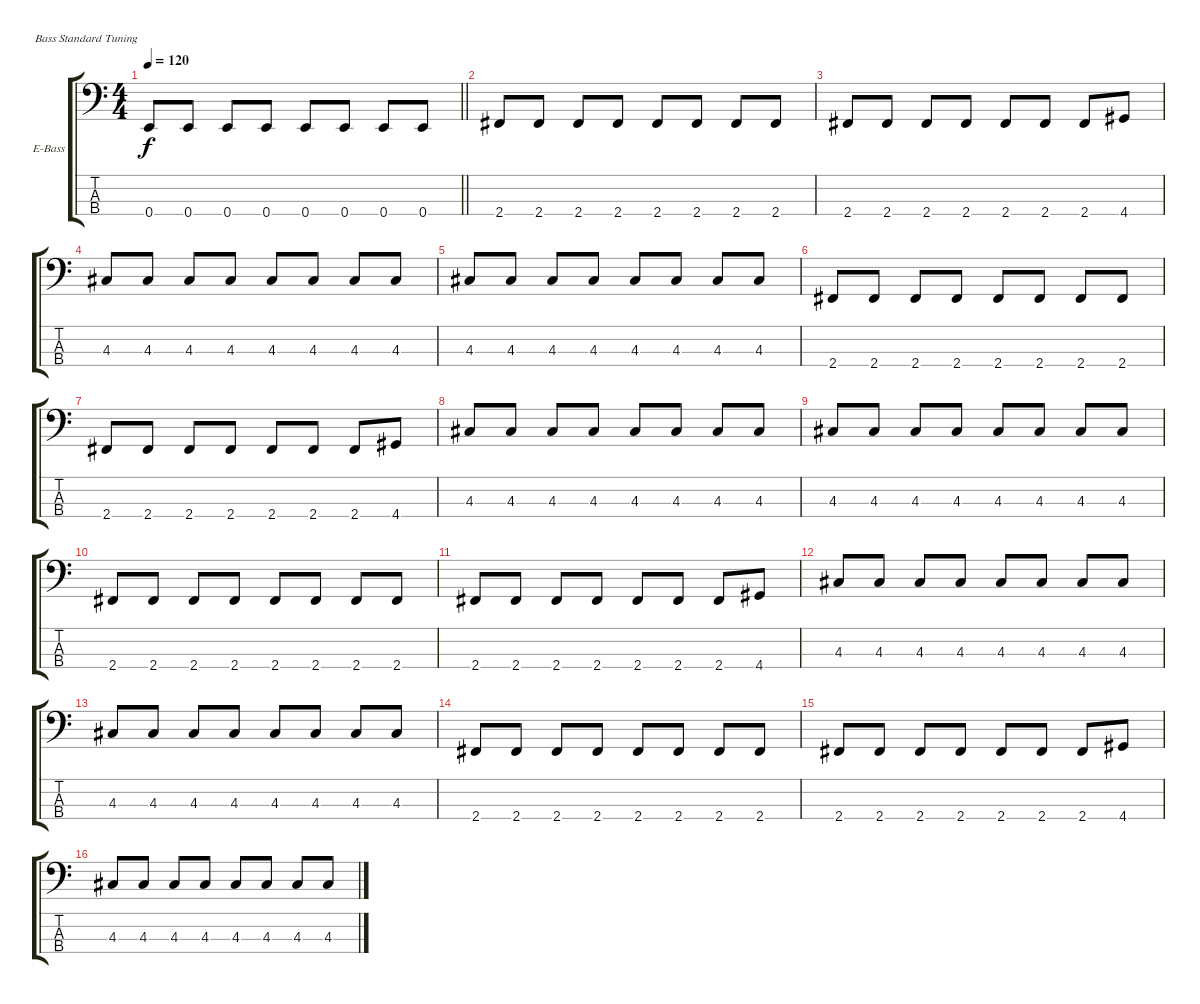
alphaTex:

\bracketExtendMode groupsimilarinstruments
\firstSystemTrackNameOrientation horizontal
\otherSystemsTrackNameOrientation horizontal
\track ("È. Òèõîìèðîâ" "E-Bass") {instrument electricbassfinger}
\staff {score tabs}
\tuning (G2 D2 A1 E1)
\ts (4 4)
\tempo 120
\clef f4
\barLineRight lightlight
\ks c
0.4.8{dy f} 0.4.8 0.4.8 0.4.8 0.4.8 0.4.8 0.4.8 0.4.8 |
2.4.8 2.4.8 2.4.8 2.4.8 2.4.8 2.4.8 2.4.8 2.4.8 |
2.4.8 2.4.8 2.4.8 2.4.8 2.4.8 2.4.8 2.4.8 4.4.8 |
4.3.8 4.3.8 4.3.8 4.3.8 4.3.8 4.3.8 4.3.8 4.3.8 |
4.3.8 4.3.8 4.3.8 4.3.8 4.3.8 4.3.8 4.3.8 4.3.8 |
2.4.8 2.4.8 2.4.8 2.4.8 2.4.8 2.4.8 2.4.8 2.4.8 |
2.4.8 2.4.8 2.4.8 2.4.8 2.4.8 2.4.8 2.4.8 4.4.8 |
4.3.8 4.3.8 4.3.8 4.3.8 4.3.8 4.3.8 4.3.8 4.3.8 |
4.3.8 4.3.8 4.3.8 4.3.8 4.3.8 4.3.8 4.3.8 4.3.8 |
2.4.8 2.4.8 2.4.8 2.4.8 2.4.8 2.4.8 2.4.8 2.4.8 |
2.4.8 2.4.8 2.4.8 2.4.8 2.4.8 2.4.8 2.4.8 4.4.8 |
4.3.8 4.3.8 4.3.8 4.3.8 4.3.8 4.3.8 4.3.8 4.3.8 |
4.3.8 4.3.8 4.3.8 4.3.8 4.3.8 4.3.8 4.3.8 4.3.8 |
2.4.8 2.4.8 2.4.8 2.4.8 2.4.8 2.4.8 2.4.8 2.4.8 |
2.4.8 2.4.8 2.4.8 2.4.8 2.4.8 2.4.8 2.4.8 4.4.8 |
4.3.8 4.3.8 4.3.8 4.3.8 4.3.8 4.3.8 4.3.8 4.3.8
